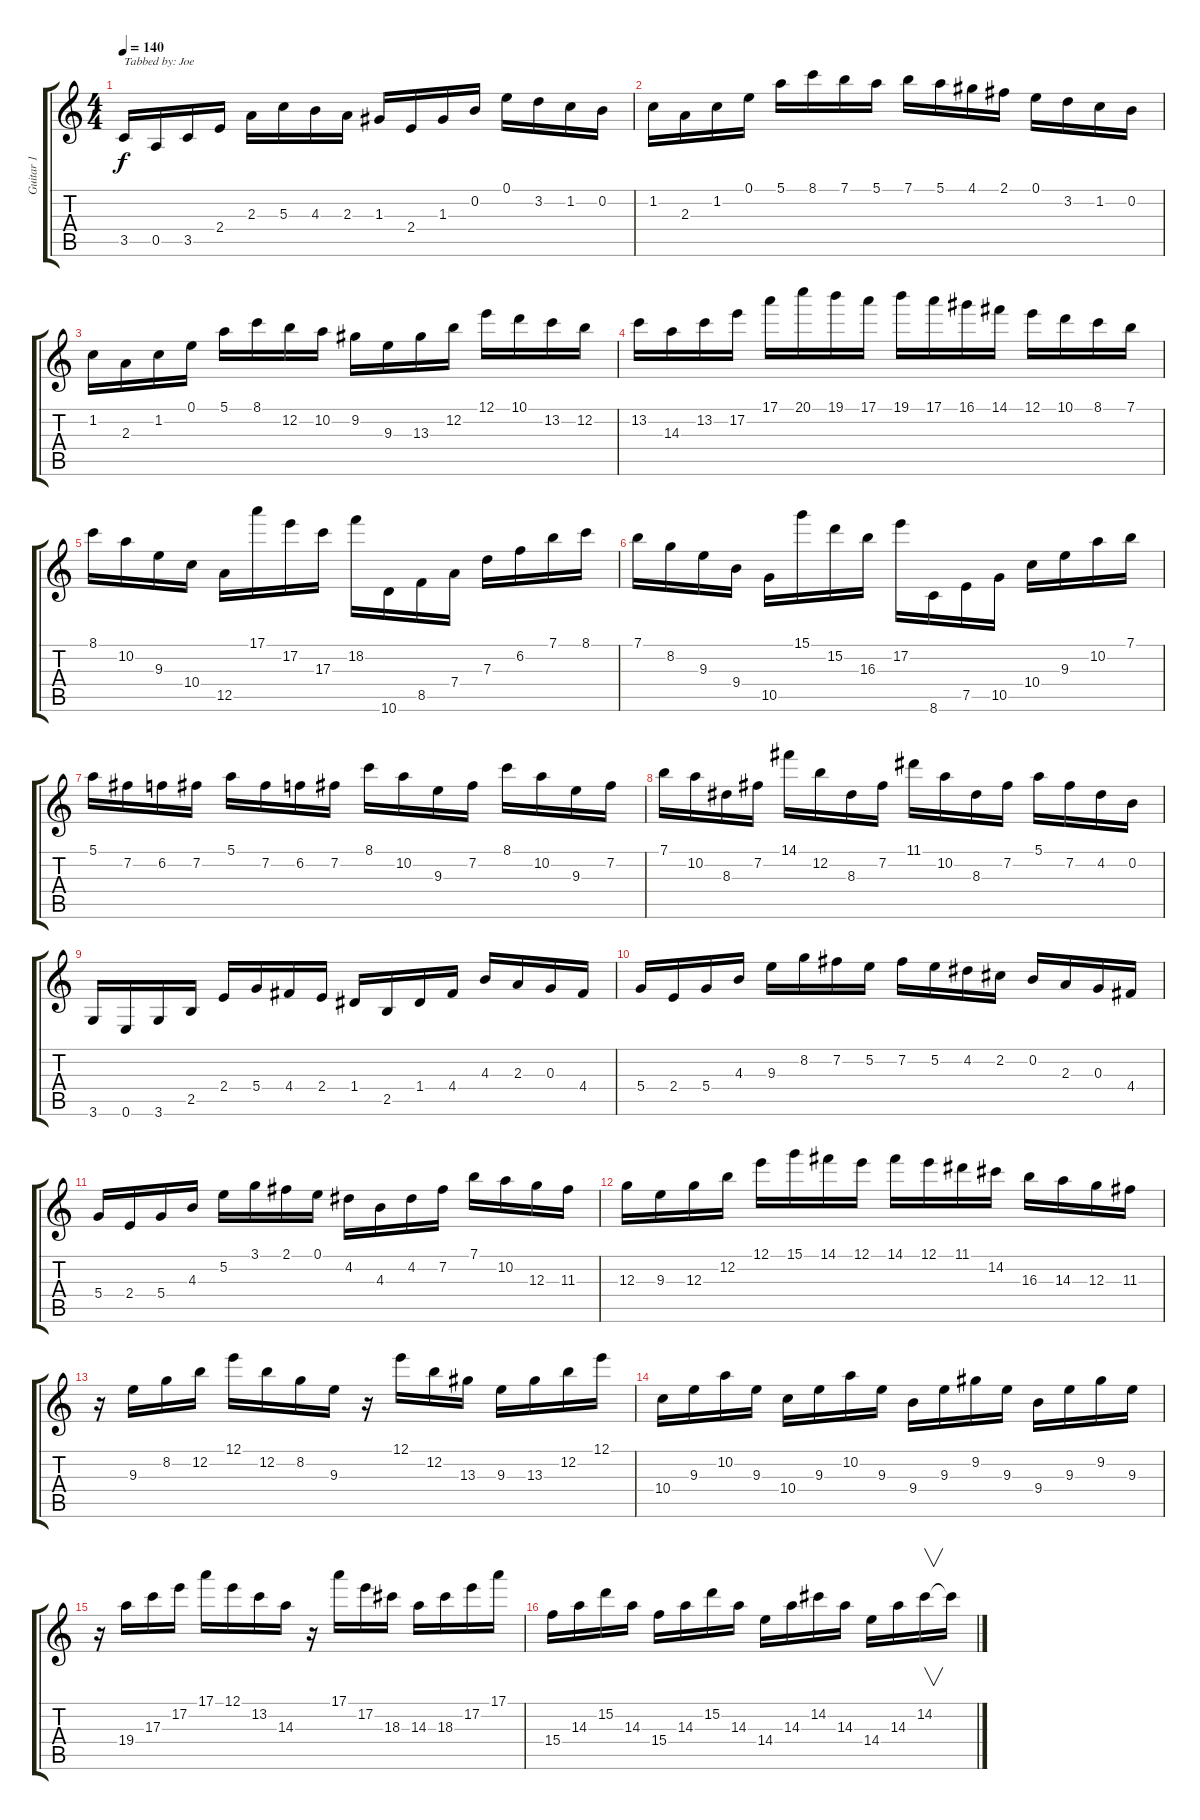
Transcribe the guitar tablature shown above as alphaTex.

\track ("Guitar 1" "Guitar 1") {instrument overdrivenguitar}
\staff {score tabs}
\tuning (E4 B3 G3 D3 A2 E2) {hide}
\ts (4 4)
\tempo 140
\clef g2
\ks c
3.5.16{txt "Tabbed by: Joe" dy f instrument overdrivenguitar} 0.5.16 3.5.16 2.4.16 2.3.16 5.3.16 4.3.16 2.3.16 1.3.16 2.4.16 1.3.16 0.2.16 0.1.16 3.2.16 1.2.16 0.2.16 |
1.2.16 2.3.16 1.2.16 0.1.16 5.1.16 8.1.16 7.1.16 5.1.16 7.1.16 5.1.16 4.1.16 2.1.16 0.1.16 3.2.16 1.2.16 0.2.16 |
1.2.16 2.3.16 1.2.16 0.1.16 5.1.16 8.1.16 12.2.16 10.2.16 9.2.16 9.3.16 13.3.16 12.2.16 12.1.16 10.1.16 13.2.16 12.2.16 |
13.2.16 14.3.16 13.2.16 17.2.16 17.1.16 20.1.16 19.1.16 17.1.16 19.1.16 17.1.16 16.1.16 14.1.16 12.1.16 10.1.16 8.1.16 7.1.16 |
8.1.16 10.2.16 9.3.16 10.4.16 12.5.16 17.1.16 17.2.16 17.3.16 18.2.16 10.6.16 8.5.16 7.4.16 7.3.16 6.2.16 7.1.16 8.1.16 |
7.1.16 8.2.16 9.3.16 9.4.16 10.5.16 15.1.16 15.2.16 16.3.16 17.2.16 8.6.16 7.5.16 10.5.16 10.4.16 9.3.16 10.2.16 7.1.16 |
5.1.16 7.2.16 6.2.16 7.2.16 5.1.16 7.2.16 6.2.16 7.2.16 8.1.16 10.2.16 9.3.16 7.2.16 8.1.16 10.2.16 9.3.16 7.2.16 |
7.1.16 10.2.16 8.3.16 7.2.16 14.1.16 12.2.16 8.3.16 7.2.16 11.1.16 10.2.16 8.3.16 7.2.16 5.1.16 7.2.16 4.2.16 0.2.16 |
3.6.16 0.6.16 3.6.16 2.5.16 2.4.16 5.4.16 4.4.16 2.4.16 1.4.16 2.5.16 1.4.16 4.4.16 4.3.16 2.3.16 0.3.16 4.4.16 |
5.4.16 2.4.16 5.4.16 4.3.16 9.3.16 8.2.16 7.2.16 5.2.16 7.2.16 5.2.16 4.2.16 2.2.16 0.2.16 2.3.16 0.3.16 4.4.16 |
5.4.16 2.4.16 5.4.16 4.3.16 5.2.16 3.1.16 2.1.16 0.1.16 4.2.16 4.3.16 4.2.16 7.2.16 7.1.16 10.2.16 12.3.16 11.3.16 |
12.3.16 9.3.16 12.3.16 12.2.16 12.1.16 15.1.16 14.1.16 12.1.16 14.1.16 12.1.16 11.1.16 14.2.16 16.3.16 14.3.16 12.3.16 11.3.16 |
r.16 9.3.16 8.2.16 12.2.16 12.1.16 12.2.16 8.2.16 9.3.16 r.16 12.1.16 12.2.16 13.3.16 9.3.16 13.3.16 12.2.16 12.1.16 |
10.4.16 9.3.16 10.2.16 9.3.16 10.4.16 9.3.16 10.2.16 9.3.16 9.4.16 9.3.16 9.2.16 9.3.16 9.4.16 9.3.16 9.2.16 9.3.16 |
r.16 19.4.16 17.3.16 17.2.16 17.1.16 12.1.16 13.2.16 14.3.16 r.16 17.1.16 17.2.16 18.3.16 14.3.16 18.3.16 17.2.16 17.1.16 |
15.4.16 14.3.16 15.2.16 14.3.16 15.4.16 14.3.16 15.2.16 14.3.16 14.4.16 14.3.16 14.2.16 14.3.16 14.4.16 14.3.16 14.2.16{v} 14.2{t}.16
